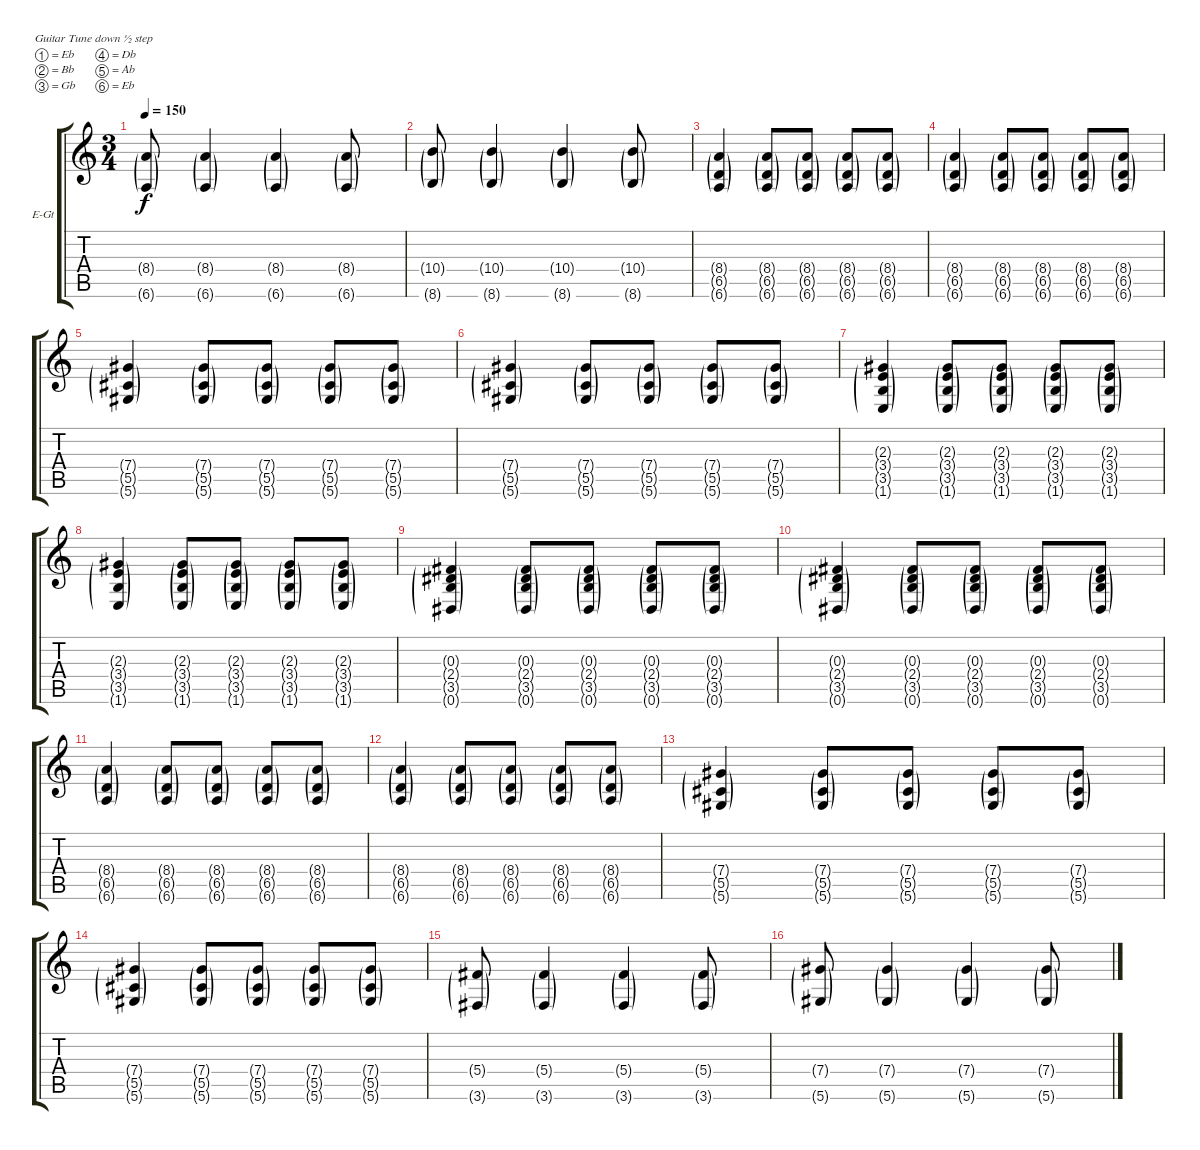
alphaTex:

\defaultSystemsLayout 4
\bracketExtendMode groupsimilarinstruments
\firstSystemTrackNameOrientation horizontal
\otherSystemsTrackNameOrientation horizontal
\track ("Myles distorition" "E-Gt") {instrument distortionguitar}
\staff {score tabs}
\tuning (Eb4 Bb3 Gb3 Db3 Ab2 Eb2)
\ts (3 4)
\tempo 150
\clef g2
\scale
0.333333
\ks c
(6.6{g} 8.4{g}).8{dy f} (6.6{g} 8.4{g}).4 (6.6{g} 8.4{g}).4 (6.6{g} 8.4{g}).8 |
\scale
0.333333 (8.6{g} 10.4{g}).8 (8.6{g} 10.4{g}).4 (8.6{g} 10.4{g}).4 (8.6{g} 10.4{g}).8 |
\scale
0.333333 (6.6{g} 6.5{g} 8.4{g}).4 (6.6{g} 6.5{g} 8.4{g}).8 (6.6{g} 6.5{g} 8.4{g}).8 (6.6{g} 6.5{g} 8.4{g}).8 (6.6{g} 6.5{g} 8.4{g}).8 |
\scale
0.333333 (6.6{g} 6.5{g} 8.4{g}).4 (6.6{g} 6.5{g} 8.4{g}).8 (6.6{g} 6.5{g} 8.4{g}).8 (6.6{g} 6.5{g} 8.4{g}).8 (6.6{g} 6.5{g} 8.4{g}).8 |
\scale
0.333333 (5.6{g} 5.5{g} 7.4{g}).4 (5.6{g} 5.5{g} 7.4{g}).8 (5.6{g} 5.5{g} 7.4{g}).8 (5.6{g} 5.5{g} 7.4{g}).8 (5.6{g} 5.5{g} 7.4{g}).8 |
\scale
0.333333 (5.6{g} 5.5{g} 7.4{g}).4 (5.6{g} 5.5{g} 7.4{g}).8 (5.6{g} 5.5{g} 7.4{g}).8 (5.6{g} 5.5{g} 7.4{g}).8 (5.6{g} 5.5{g} 7.4{g}).8 |
\scale
0.333333 (1.6{g} 3.5{g} 3.4{g} 2.3{g}).4 (1.6{g} 3.5{g} 3.4{g} 2.3{g}).8 (1.6{g} 3.5{g} 3.4{g} 2.3{g}).8 (1.6{g} 3.5{g} 3.4{g} 2.3{g}).8 (1.6{g} 3.5{g} 3.4{g} 2.3{g}).8 |
\scale
0.333333 (1.6{g} 3.5{g} 3.4{g} 2.3{g}).4 (1.6{g} 3.5{g} 3.4{g} 2.3{g}).8 (1.6{g} 3.5{g} 3.4{g} 2.3{g}).8 (1.6{g} 3.5{g} 3.4{g} 2.3{g}).8 (1.6{g} 3.5{g} 3.4{g} 2.3{g}).8 |
\scale
0.333333 (0.6{g} 3.5{g} 2.4{g} 0.3{g}).4 (0.6{g} 3.5{g} 2.4{g} 0.3{g}).8 (0.6{g} 3.5{g} 2.4{g} 0.3{g}).8 (0.6{g} 3.5{g} 2.4{g} 0.3{g}).8 (0.6{g} 3.5{g} 2.4{g} 0.3{g}).8 |
\scale
0.333333 (0.6{g} 3.5{g} 2.4{g} 0.3{g}).4 (0.6{g} 3.5{g} 2.4{g} 0.3{g}).8 (0.6{g} 3.5{g} 2.4{g} 0.3{g}).8 (0.6{g} 3.5{g} 2.4{g} 0.3{g}).8 (0.6{g} 3.5{g} 2.4{g} 0.3{g}).8 |
\scale
0.333333 (6.6{g} 6.5{g} 8.4{g}).4 (6.6{g} 6.5{g} 8.4{g}).8 (6.6{g} 6.5{g} 8.4{g}).8 (6.6{g} 6.5{g} 8.4{g}).8 (6.6{g} 6.5{g} 8.4{g}).8 |
\scale
0.333333 (6.6{g} 6.5{g} 8.4{g}).4 (6.6{g} 6.5{g} 8.4{g}).8 (6.6{g} 6.5{g} 8.4{g}).8 (6.6{g} 6.5{g} 8.4{g}).8 (6.6{g} 6.5{g} 8.4{g}).8 |
\scale
0.333333 (5.6{g} 5.5{g} 7.4{g}).4 (5.6{g} 5.5{g} 7.4{g}).8 (5.6{g} 5.5{g} 7.4{g}).8 (5.6{g} 5.5{g} 7.4{g}).8 (5.6{g} 5.5{g} 7.4{g}).8 |
\scale
0.333333 (5.6{g} 5.5{g} 7.4{g}).4 (5.6{g} 5.5{g} 7.4{g}).8 (5.6{g} 5.5{g} 7.4{g}).8 (5.6{g} 5.5{g} 7.4{g}).8 (5.6{g} 5.5{g} 7.4{g}).8 |
\scale
0.333333 (3.6{g} 5.4{g}).8 (3.6{g} 5.4{g}).4 (3.6{g} 5.4{g}).4 (3.6{g} 5.4{g}).8 |
\scale
0.333333 (5.6{g} 7.4{g}).8 (5.6{g} 7.4{g}).4 (5.6{g} 7.4{g}).4 (5.6{g} 7.4{g}).8
